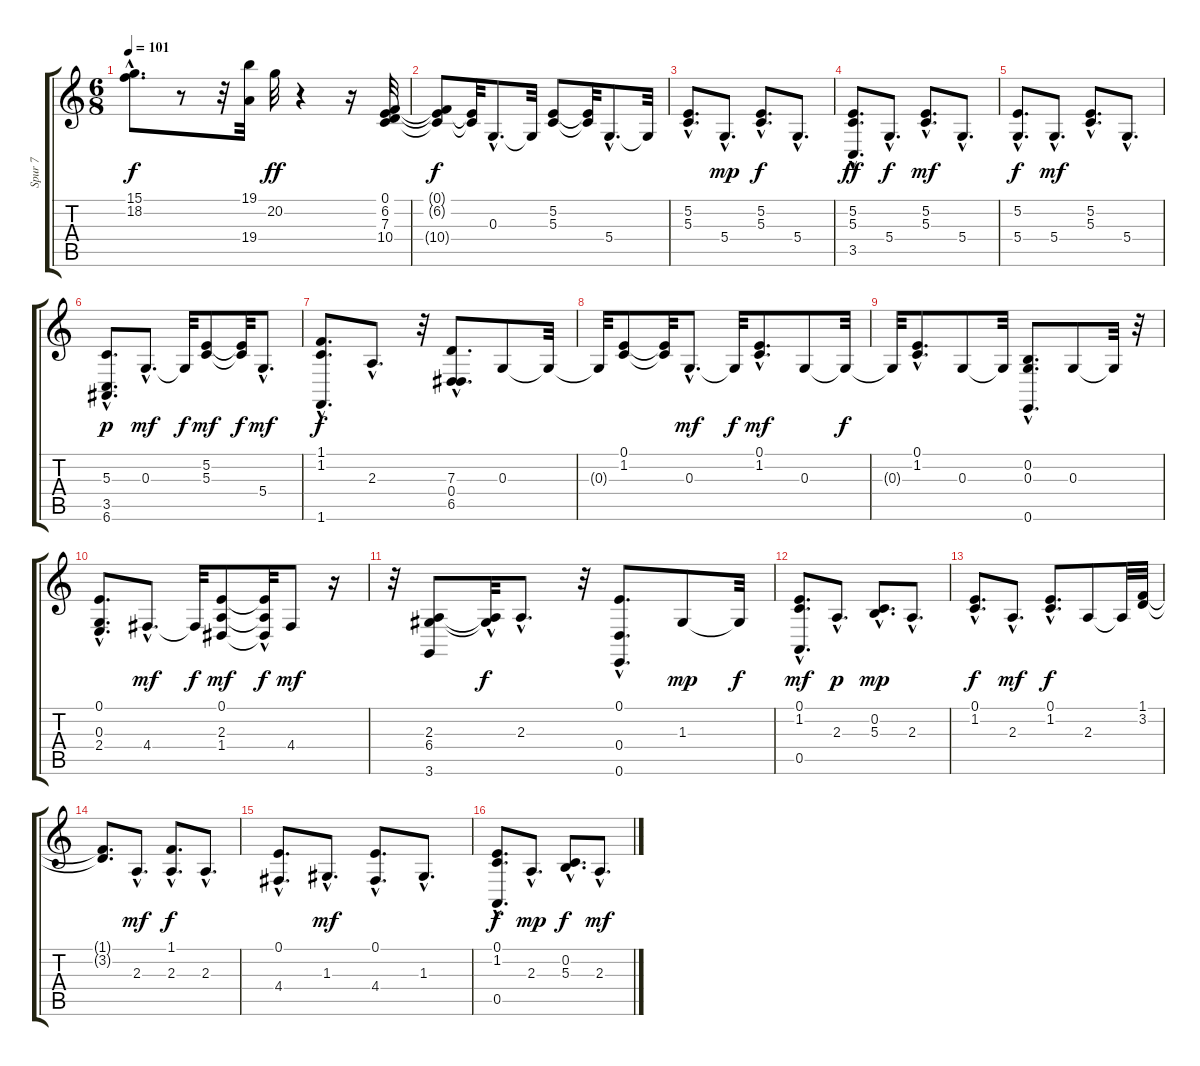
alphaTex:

\track ("Spur 7" "Spur 7") {instrument acousticgrandpiano}
\staff {score tabs}
\tuning (E4 B3 G3 D3 A2 E2) {hide}
\ts (6 8)
\tempo 101
\clef g2
\ks c
(15.1{hac t} 18.2{t}).8{d dy f} r.8 r.32 (19.1 19.4).32 20.2.32{dy ff} r.4 r.16 (0.1 6.2 7.3 10.4).32 |
(0.1{t} 6.2{t} 10.4{t}).8{dy f} (0.1{t} 10.4{t}).32 0.3{hac}.8{d} 0.3{t}.32 (5.2 5.3).8 (5.2{t} 5.3{t}).32 5.4{hac}.8{d} 5.4{t}.32 |
(5.2{hac} 5.3{hac}).8{d} 5.4{hac}.8{d dy mp} (5.2{hac} 5.3{hac}).8{d dy f} 5.4{hac}.8{d} |
(5.2{hac} 5.3 3.5).8{d dy ff} 5.4{hac}.8{d dy f} (5.2{hac} 5.3{hac}).8{d dy mf} 5.4{hac}.8{d} |
(5.2{hac} 5.4{hac}).8{d dy f} 5.4{hac}.8{d dy mf} (5.2{hac} 5.3{hac}).8{d} 5.4{hac}.8{d} |
(5.3{hac} 3.5 6.6{hac}).8{d dy p} 0.3{hac}.8{d dy mf} 0.3{t}.32{dy f} (5.2 5.3).8{dy mf} (5.2{t} 5.3{t}).32{dy f} 5.4{hac}.8{d dy mf} |
(1.1{hac} 1.2{hac} 1.6{hac}).8{d dy f} 2.3{hac}.8{d} r.32 (7.3{hac} 0.4{hac} 6.5).8{d} 0.3.8 0.3{t}.32 |
0.3{t}.32 (0.1 1.2).8 (0.1{t} 1.2{t}).32 0.3{hac}.8{d dy mf} 0.3{t}.32{dy f} (0.1{hac} 1.2{hac}).8{d dy mf} 0.3.8 0.3{t}.32{dy f} |
0.3{t}.32 (0.1{hac} 1.2{hac}).8{d} 0.3.8 0.3{t}.32 (0.2{hac} 0.3{hac} 0.6{hac}).8{d} 0.3.8 0.3{t}.32 r.32 |
(0.1{hac} 0.3{hac} 2.4{hac}).8{d} 4.4{hac}.8{d dy mf} 4.4{t}.32{dy f} (0.1 2.3 1.4).8{dy mf} (0.1{t} 2.3{hac t} 1.4{t}).32{dy f} 4.4.8{dy mf} r.16 |
r.32 (2.3 6.4 3.6).8 (2.3{t} 6.4{hac t}).32{dy f} 2.3{hac}.8{d} r.32 (0.1{hac} 0.4 0.6{hac}).8{d} 1.3.8{dy mp} 1.3{t}.32{dy f} |
(0.1{hac} 1.2{hac} 0.5).8{d dy mf} 2.3{hac}.8{d dy p} (0.2{hac} 5.3{hac}).8{d dy mp} 2.3{hac}.8{d} |
(0.1{hac} 1.2{hac}).8{d dy f} 2.3{hac}.8{d dy mf} (0.1{hac} 1.2{hac}).8{d dy f} 2.3.8 2.3{t}.32 (1.1 3.2).32 |
(1.1{t} 3.2{t}).8{d} 2.3{hac}.8{d dy mf} (1.1{hac} 2.3{hac}).8{d dy f} 2.3{hac}.8{d} |
(0.1{hac} 4.4{hac}).8{d} 1.3{hac}.8{d dy mf} (0.1{hac} 4.4{hac}).8{d} 1.3{hac}.8{d} |
(0.1{hac} 1.2{hac} 0.5{hac}).8{d dy f} 2.3{hac}.8{d dy mp} (0.2{hac} 5.3{hac}).8{d dy f} 2.3{hac}.8{d dy mf}
